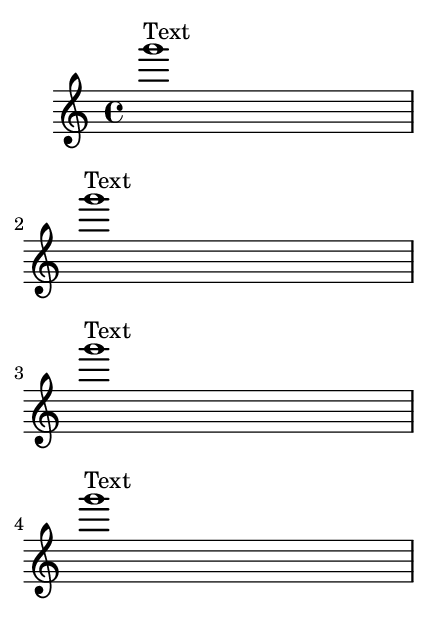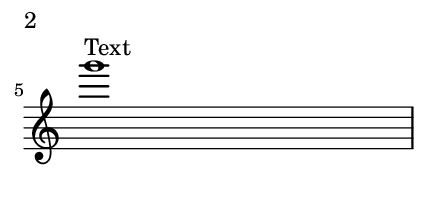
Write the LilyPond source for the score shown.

%% Generated by lilypond-book
%% Options: [exampleindent=10.16\mm,indent=0\mm,line-width=160\mm]
\include "lilypond-book-preamble.ly"


% ****************************************************************
% Start cut-&-pastable-section
% ****************************************************************



\paper {
  indent = 0\mm
  line-width = 160\mm
  % offset the left padding, also add 1mm as lilypond creates cropped
  % images with a little space on the right
  line-width = #(- line-width (* mm  3.000000) (* mm 1))
}

\layout {
  
}





% ****************************************************************
% ly snippet:
% ****************************************************************
\sourcefilename "/home/gub/NewGub/gub/target/linux-x86/src/lilypond-git.sv.gnu.org--lilypond.git-release-unstable/input/regression/page-breaking-outside-staff-estimation.ly"
\sourcefileline 0
\version "2.16.0"

\header {
  texidoc = "The height-estimation routine takes into account
the fact that the TextScript needs to be moved up to avoid the
note.  This should be spaced on two pages."
}

#(set-default-paper-size "a7")

\book {
  \repeat unfold 5 { g'''1^"Text" \break}
}



% ****************************************************************
% end ly snippet
% ****************************************************************
